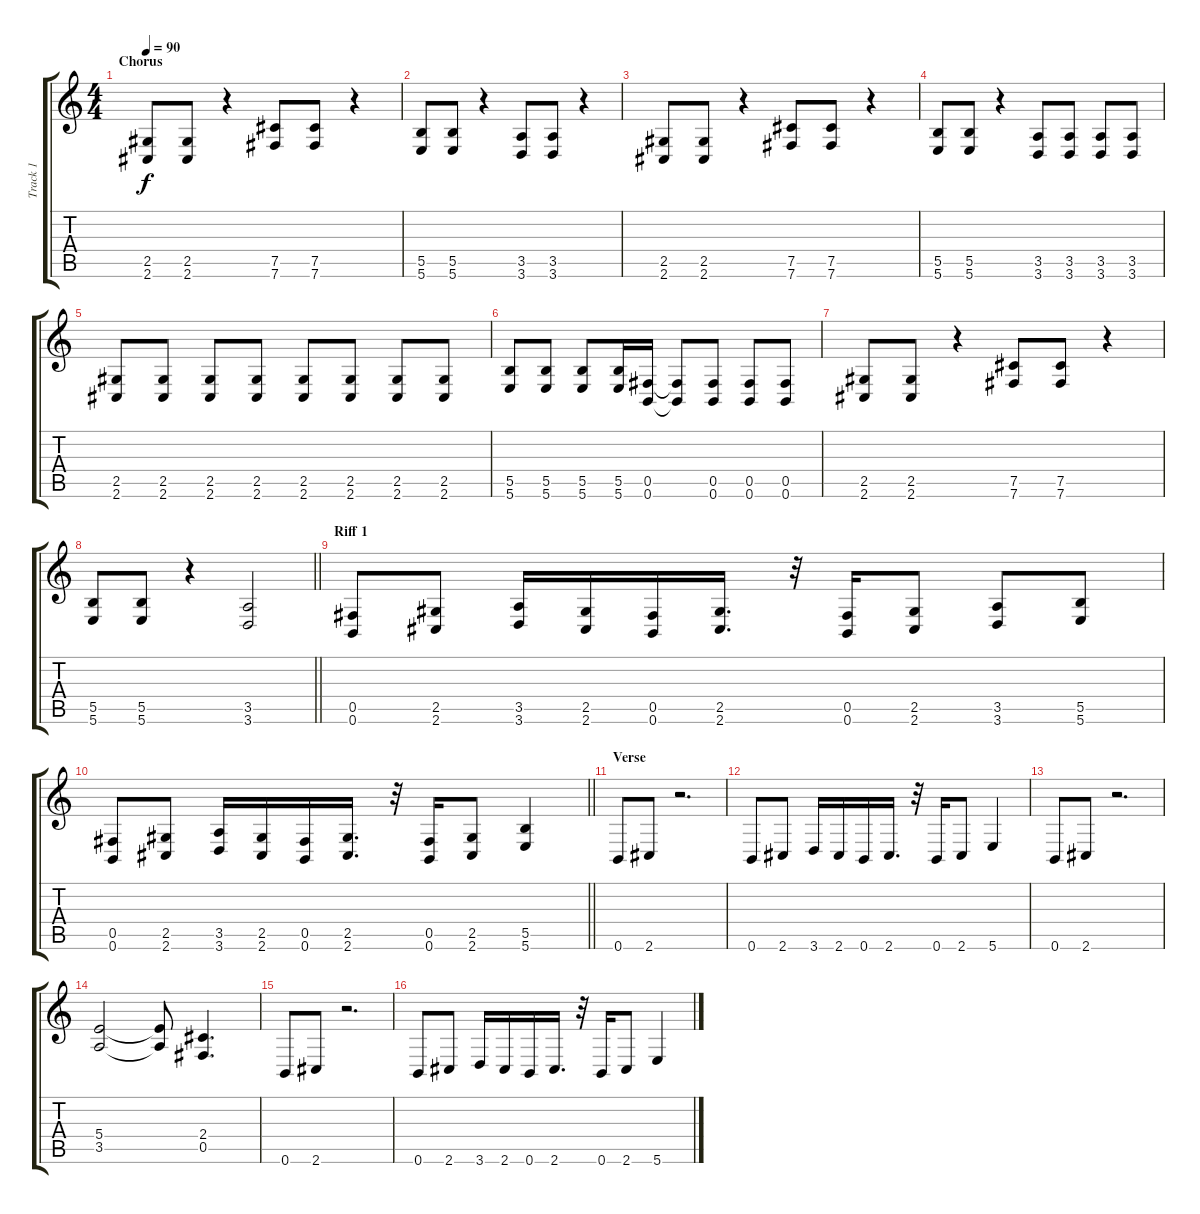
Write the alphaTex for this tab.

\track ("Track 1" "Track 1") {instrument distortionguitar}
\staff {score tabs}
\tuning (Db4 Ab3 E3 B2 Gb2 B1) {hide}
\ts (4 4)
\section ("" "Chorus")
\tempo 90
\clef g2
\ks c
(2.5 2.6).8{dy f} (2.5 2.6).8 r.4 (7.5 7.6).8 (7.5 7.6).8 r.4 |
(5.5 5.6).8 (5.5 5.6).8 r.4 (3.5 3.6).8 (3.5 3.6).8 r.4 |
(2.5 2.6).8 (2.5 2.6).8 r.4 (7.5 7.6).8 (7.5 7.6).8 r.4 |
(5.5 5.6).8 (5.5 5.6).8 r.4 (3.5 3.6).8 (3.5 3.6).8 (3.5 3.6).8 (3.5 3.6).8 |
(2.5 2.6).8 (2.5 2.6).8 (2.5 2.6).8 (2.5 2.6).8 (2.5 2.6).8 (2.5 2.6).8 (2.5 2.6).8 (2.5 2.6).8 |
(5.5 5.6).8 (5.5 5.6).8 (5.5 5.6).8 (5.5 5.6).16 (0.5 0.6).16 (0.5{t} 0.6{t}).8 (0.5 0.6).8 (0.5 0.6).8 (0.5 0.6).8 |
(2.5 2.6).8 (2.5 2.6).8 r.4 (7.5 7.6).8 (7.5 7.6).8 r.4 |
\barLineRight lightlight
(5.5 5.6).8 (5.5 5.6).8 r.4 (3.5 3.6).2 |
\section ("" "Riff 1")
(0.5 0.6).8 (2.5 2.6).8 (3.5 3.6).16 (2.5 2.6).16 (0.5 0.6).16 (2.5 2.6).16{d} r.32 (0.5 0.6).16 (2.5 2.6).8 (3.5 3.6).8 (5.5 5.6).8 |
\barLineRight lightlight
(0.5 0.6).8 (2.5 2.6).8 (3.5 3.6).16 (2.5 2.6).16 (0.5 0.6).16 (2.5 2.6).16{d} r.32 (0.5 0.6).16 (2.5 2.6).8 (5.5 5.6).4 |
\section ("" "Verse")
0.6.8 2.6.8 r.2{d} |
0.6.8 2.6.8 3.6.16 2.6.16 0.6.16 2.6.16{d} r.32 0.6.16 2.6.8 5.6.4 |
0.6.8 2.6.8 r.2{d} |
(5.4 3.5).2 (5.4{t} 3.5{t}).8 (2.4 0.5).4{d} |
0.6.8 2.6.8 r.2{d} |
0.6.8 2.6.8 3.6.16 2.6.16 0.6.16 2.6.16{d} r.32 0.6.16 2.6.8 5.6.4
